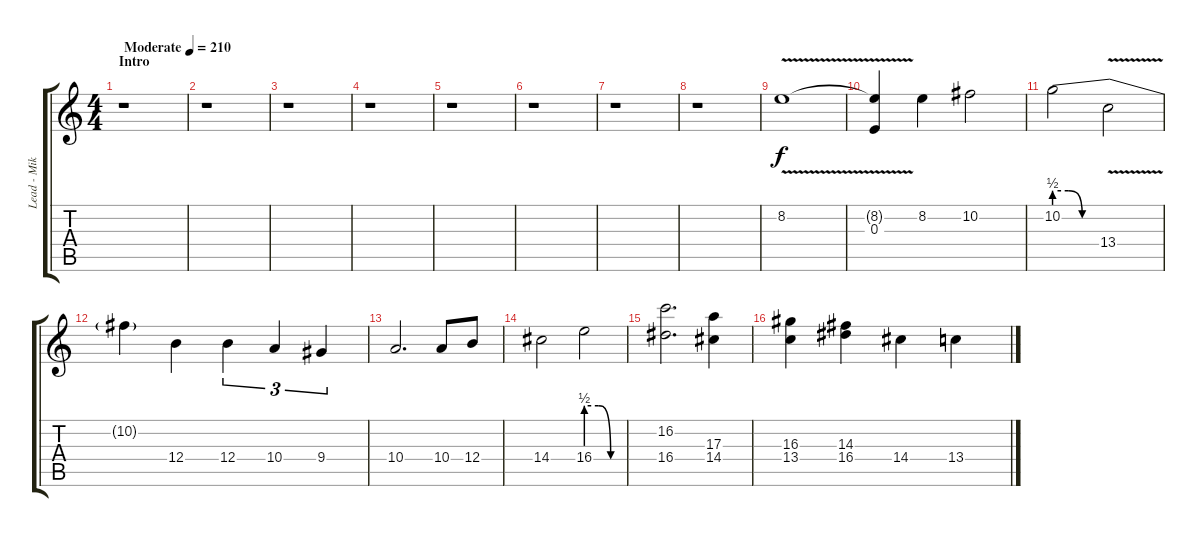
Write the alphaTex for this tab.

\track ("Lead - Mike Martin" "Lead - Mik") {instrument distortionguitar}
\staff {score tabs}
\tuning (Db4 Ab3 E3 B2 Gb2 Db2) {hide}
\ts (4 4)
\section ("" "Intro")
\tempo (210 "Moderate")
\clef g2
\ks c
r.1{dy f instrument distortionguitar} |
r.1 |
r.1 |
r.1 |
r.1 |
r.1 |
r.1 |
r.1 |
8.2{v}.1 |
(8.2{t} 0.3).4 8.2.4 10.2.2 |
10.2{be (custom 0 2 20 2 40 0 60 0)}.2 13.4{v}.2 |
10.2{t}.4 12.4.4 12.4.4{tu (3 2)} 10.4.4{tu (3 2)} 9.4.4{tu (3 2)} |
10.4.2{d} 10.4.8 12.4.8 |
14.4.2 16.4{be (custom 0 2 20 2 40 0 60 0)}.2 |
(16.2 16.4).2{d} (17.3 14.4).4 |
(16.3 13.4).4 (14.3 16.4).4 14.4.4 13.4.4
